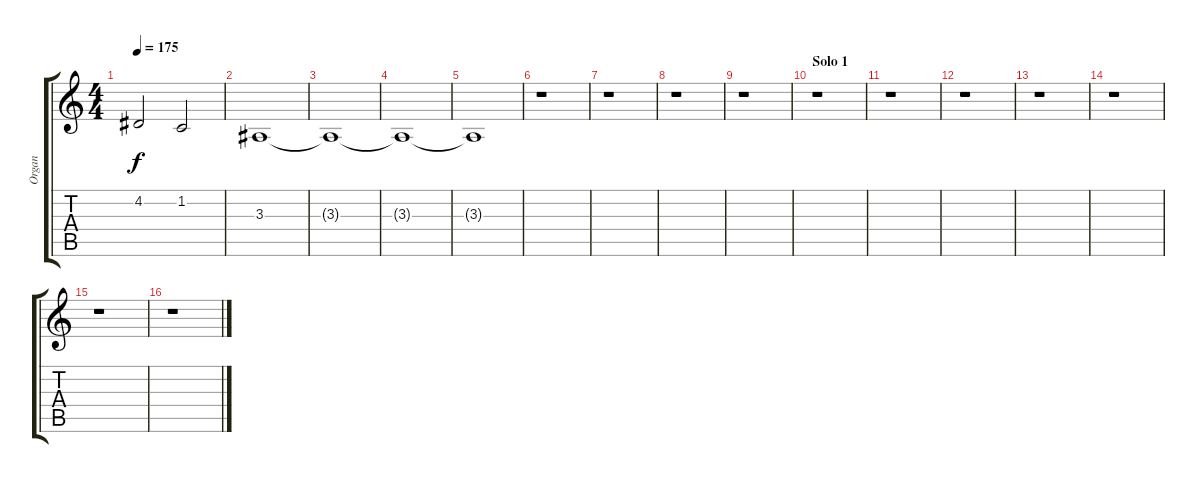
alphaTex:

\track ("Organ" "Organ") {instrument choiraahs}
\staff {score tabs}
\tuning (E4 B3 G3 D3 A2 E2) {hide}
\ts (4 4)
\tempo 175
\clef g2
\ks c
4.2.2{dy f} 1.2.2 |
3.3.1 |
3.3{t}.1 |
3.3{t}.1 |
3.3{t}.1 |
r.1 |
r.1 |
r.1 |
r.1 |
\section ("" "Solo 1")
r.1 |
r.1 |
r.1 |
r.1 |
r.1 |
r.1 |
r.1
